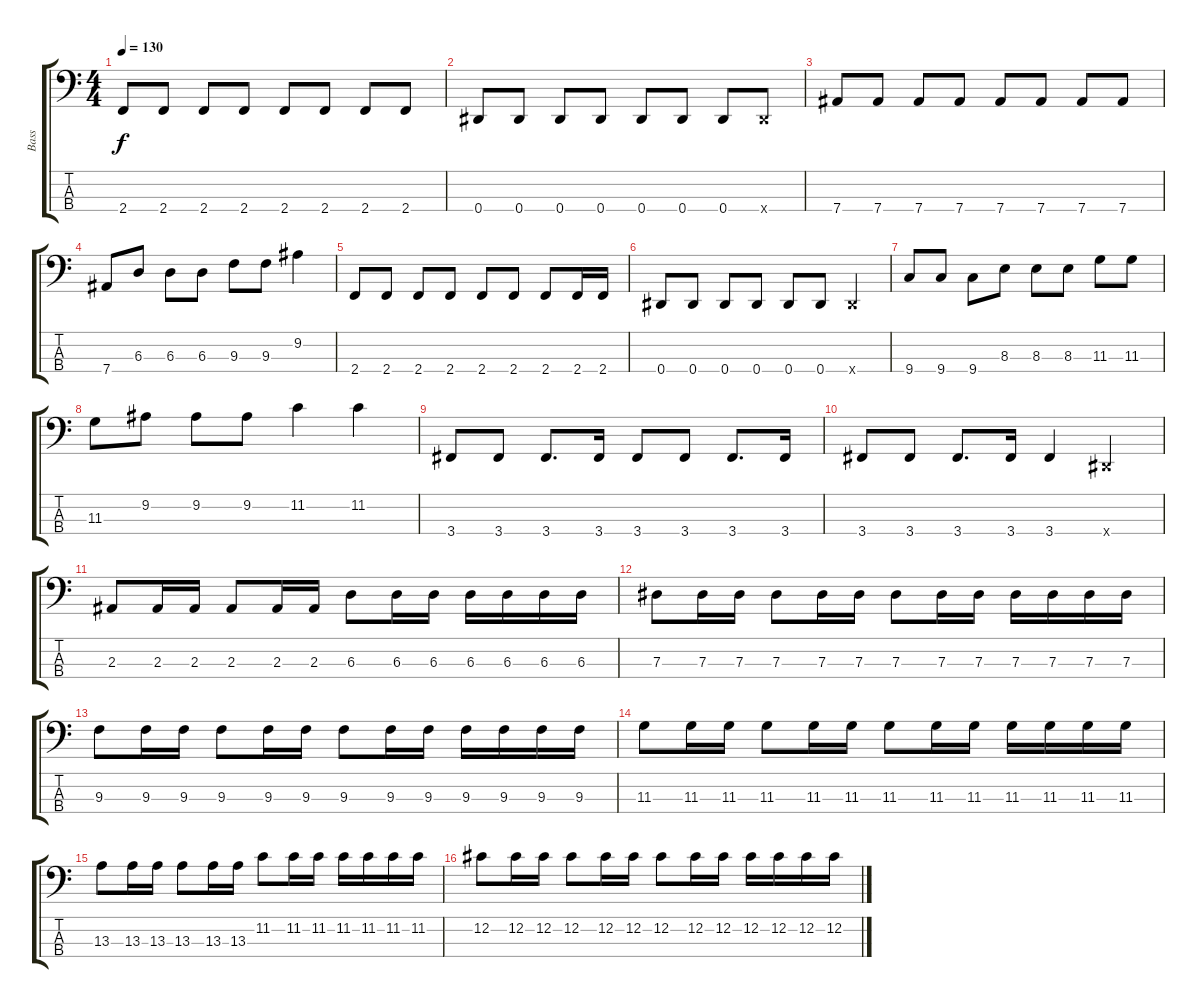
\track ("Bass" "Bass") {instrument electricbassfinger}
\staff {score tabs}
\tuning (Gb2 Db2 Ab1 Eb1) {hide}
\ts (4 4)
\tempo 130
\clef f4
\ks c
2.4.8{dy f} 2.4.8 2.4.8 2.4.8 2.4.8 2.4.8 2.4.8 2.4.8 |
0.4.8 0.4.8 0.4.8 0.4.8 0.4.8 0.4.8 0.4.8 0.4{x}.8 |
7.4.8 7.4.8 7.4.8 7.4.8 7.4.8 7.4.8 7.4.8 7.4.8 |
7.4.8 6.3.8 6.3.8 6.3.8 9.3.8 9.3.8 9.2.4 |
2.4.8 2.4.8 2.4.8 2.4.8 2.4.8 2.4.8 2.4.8 2.4.16 2.4.16 |
0.4.8 0.4.8 0.4.8 0.4.8 0.4.8 0.4.8 0.4{x}.4 |
9.4.8 9.4.8 9.4.8 8.3.8 8.3.8 8.3.8 11.3.8 11.3.8 |
11.3.8 9.2.8 9.2.8 9.2.8 11.2.4 11.2.4 |
3.4.8 3.4.8 3.4.8{d} 3.4.16 3.4.8 3.4.8 3.4.8{d} 3.4.16 |
3.4.8 3.4.8 3.4.8{d} 3.4.16 3.4.4 0.4{x}.4 |
2.3.8 2.3.16 2.3.16 2.3.8 2.3.16 2.3.16 6.3.8 6.3.16 6.3.16 6.3.16 6.3.16 6.3.16 6.3.16 |
7.3.8 7.3.16 7.3.16 7.3.8 7.3.16 7.3.16 7.3.8 7.3.16 7.3.16 7.3.16 7.3.16 7.3.16 7.3.16 |
9.3.8 9.3.16 9.3.16 9.3.8 9.3.16 9.3.16 9.3.8 9.3.16 9.3.16 9.3.16 9.3.16 9.3.16 9.3.16 |
11.3.8 11.3.16 11.3.16 11.3.8 11.3.16 11.3.16 11.3.8 11.3.16 11.3.16 11.3.16 11.3.16 11.3.16 11.3.16 |
13.3.8 13.3.16 13.3.16 13.3.8 13.3.16 13.3.16 11.2.8 11.2.16 11.2.16 11.2.16 11.2.16 11.2.16 11.2.16 |
12.2.8 12.2.16 12.2.16 12.2.8 12.2.16 12.2.16 12.2.8 12.2.16 12.2.16 12.2.16 12.2.16 12.2.16 12.2.16
